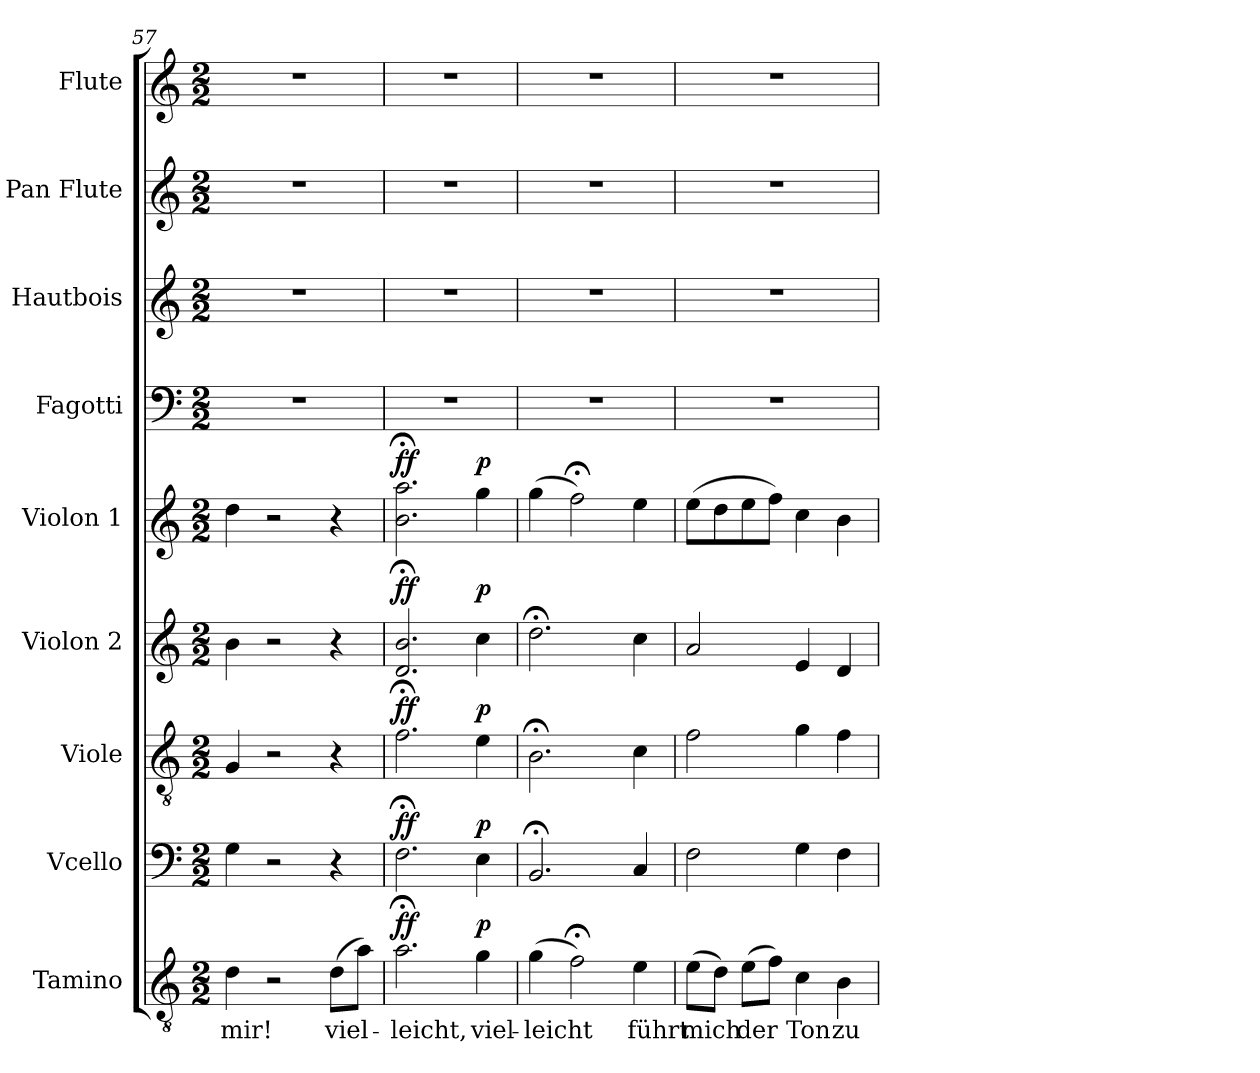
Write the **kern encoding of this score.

**kern	**text	**dynam	**kern	**dynam	**kern	**dynam	**kern	**dynam	**kern	**dynam	**kern	**kern	**kern	**kern
*part9	*part9	*part9	*part8	*part8	*part7	*part7	*part6	*part6	*part5	*part5	*part4	*part3	*part2	*part1
*staff9	*staff9	*staff9	*staff8	*staff8	*staff7	*staff7	*staff6	*staff6	*staff5	*staff5	*staff4	*staff3	*staff2	*staff1
*I"Tamino	*	*	*I"Vcello	*	*I"Viole	*	*I"Violon 2	*	*I"Violon 1	*	*I"Fagotti	*I"Hautbois	*I"Pan Flute	*I"Flute
*I'Tamino	*	*	*I'Vlo	*	*I'Vle	*	*I'Vln 2	*	*I'Vln 1	*	*I'Fg	*I'Hbs	*I'Pn. Fl.	*I'Flt
*clefGv2	*	*	*clefF4	*	*clefGv2	*	*clefG2	*	*clefG2	*	*clefF4	*clefG2	*clefG2	*clefG2
*k[]	*	*	*k[]	*	*k[]	*	*k[]	*	*k[]	*	*k[]	*k[]	*k[]	*k[]
*M2/2	*	*	*M2/2	*	*M2/2	*	*M2/2	*	*M2/2	*	*M2/2	*M2/2	*M2/2	*M2/2
=57	=57	=57	=57	=57	=57	=57	=57	=57	=57	=57	=57	=57	=57	=57
4d\	mir!	.	4G\	.	4G/	.	4b\	.	4dd\	.	1r	1r	1r	1r
2r	.	.	2r	.	2r	.	2r	.	2r	.	.	.	.	.
(8d\L	viel-	.	4r	.	4r	.	4r	.	4r	.	.	.	.	.
8a\J)	.	.	.	.	.	.	.	.	.	.	.	.	.	.
!!LO:LB:g=z
=58	=58	=58	=58	=58	=58	=58	=58	=58	=58	=58	=58	=58	=58	=58
!	!	!LO:DY:a	!	!LO:DY:a	!	!LO:DY:a	!	!LO:DY:a	!	!LO:DY:a	!	!	!	!
2.a;<\	-leicht,	ff	2.F;<\	ff	2.f;<\	ff	2.d/;< 2.b/;<	ff	2.b\;< 2.aa\;<	ff	1r	1r	1r	1r
!	!	!LO:DY:a	!	!LO:DY:a	!	!LO:DY:a	!	!LO:DY:a	!	!LO:DY:a	!	!	!	!
4g\	viel-	p	4E\	p	4e\	p	4cc\	p	4gg\	p	.	.	.	.
=59	=59	=59	=59	=59	=59	=59	=59	=59	=59	=59	=59	=59	=59	=59
(4g\	-leicht	.	2.BB;</	.	2.B;<\	.	2.dd;<\	.	(4gg\	.	1r	1r	1r	1r
2f;<\)	.	.	.	.	.	.	.	.	2ff;<\)	.	.	.	.	.
4e\	führt	.	4C/	.	4c\	.	4cc\	.	4ee\	.	.	.	.	.
=60	=60	=60	=60	=60	=60	=60	=60	=60	=60	=60	=60	=60	=60	=60
(8e\L	mich	.	2F\	.	2f\	.	2a/	.	(8ee\L	.	1r	1r	1r	1r
8d\J)	.	.	.	.	.	.	.	.	8dd\	.	.	.	.	.
(8e\L	der	.	.	.	.	.	.	.	8ee\	.	.	.	.	.
8f\J)	.	.	.	.	.	.	.	.	8ff\J)	.	.	.	.	.
4c\	Ton	.	4G\	.	4g\	.	4e/	.	4cc\	.	.	.	.	.
4B\	zu	.	4F\	.	4f\	.	4d/	.	4b\	.	.	.	.	.
=	=	=	=	=	=	=	=	=	=	=	=	=	=	=
*-	*-	*-	*-	*-	*-	*-	*-	*-	*-	*-	*-	*-	*-	*-
